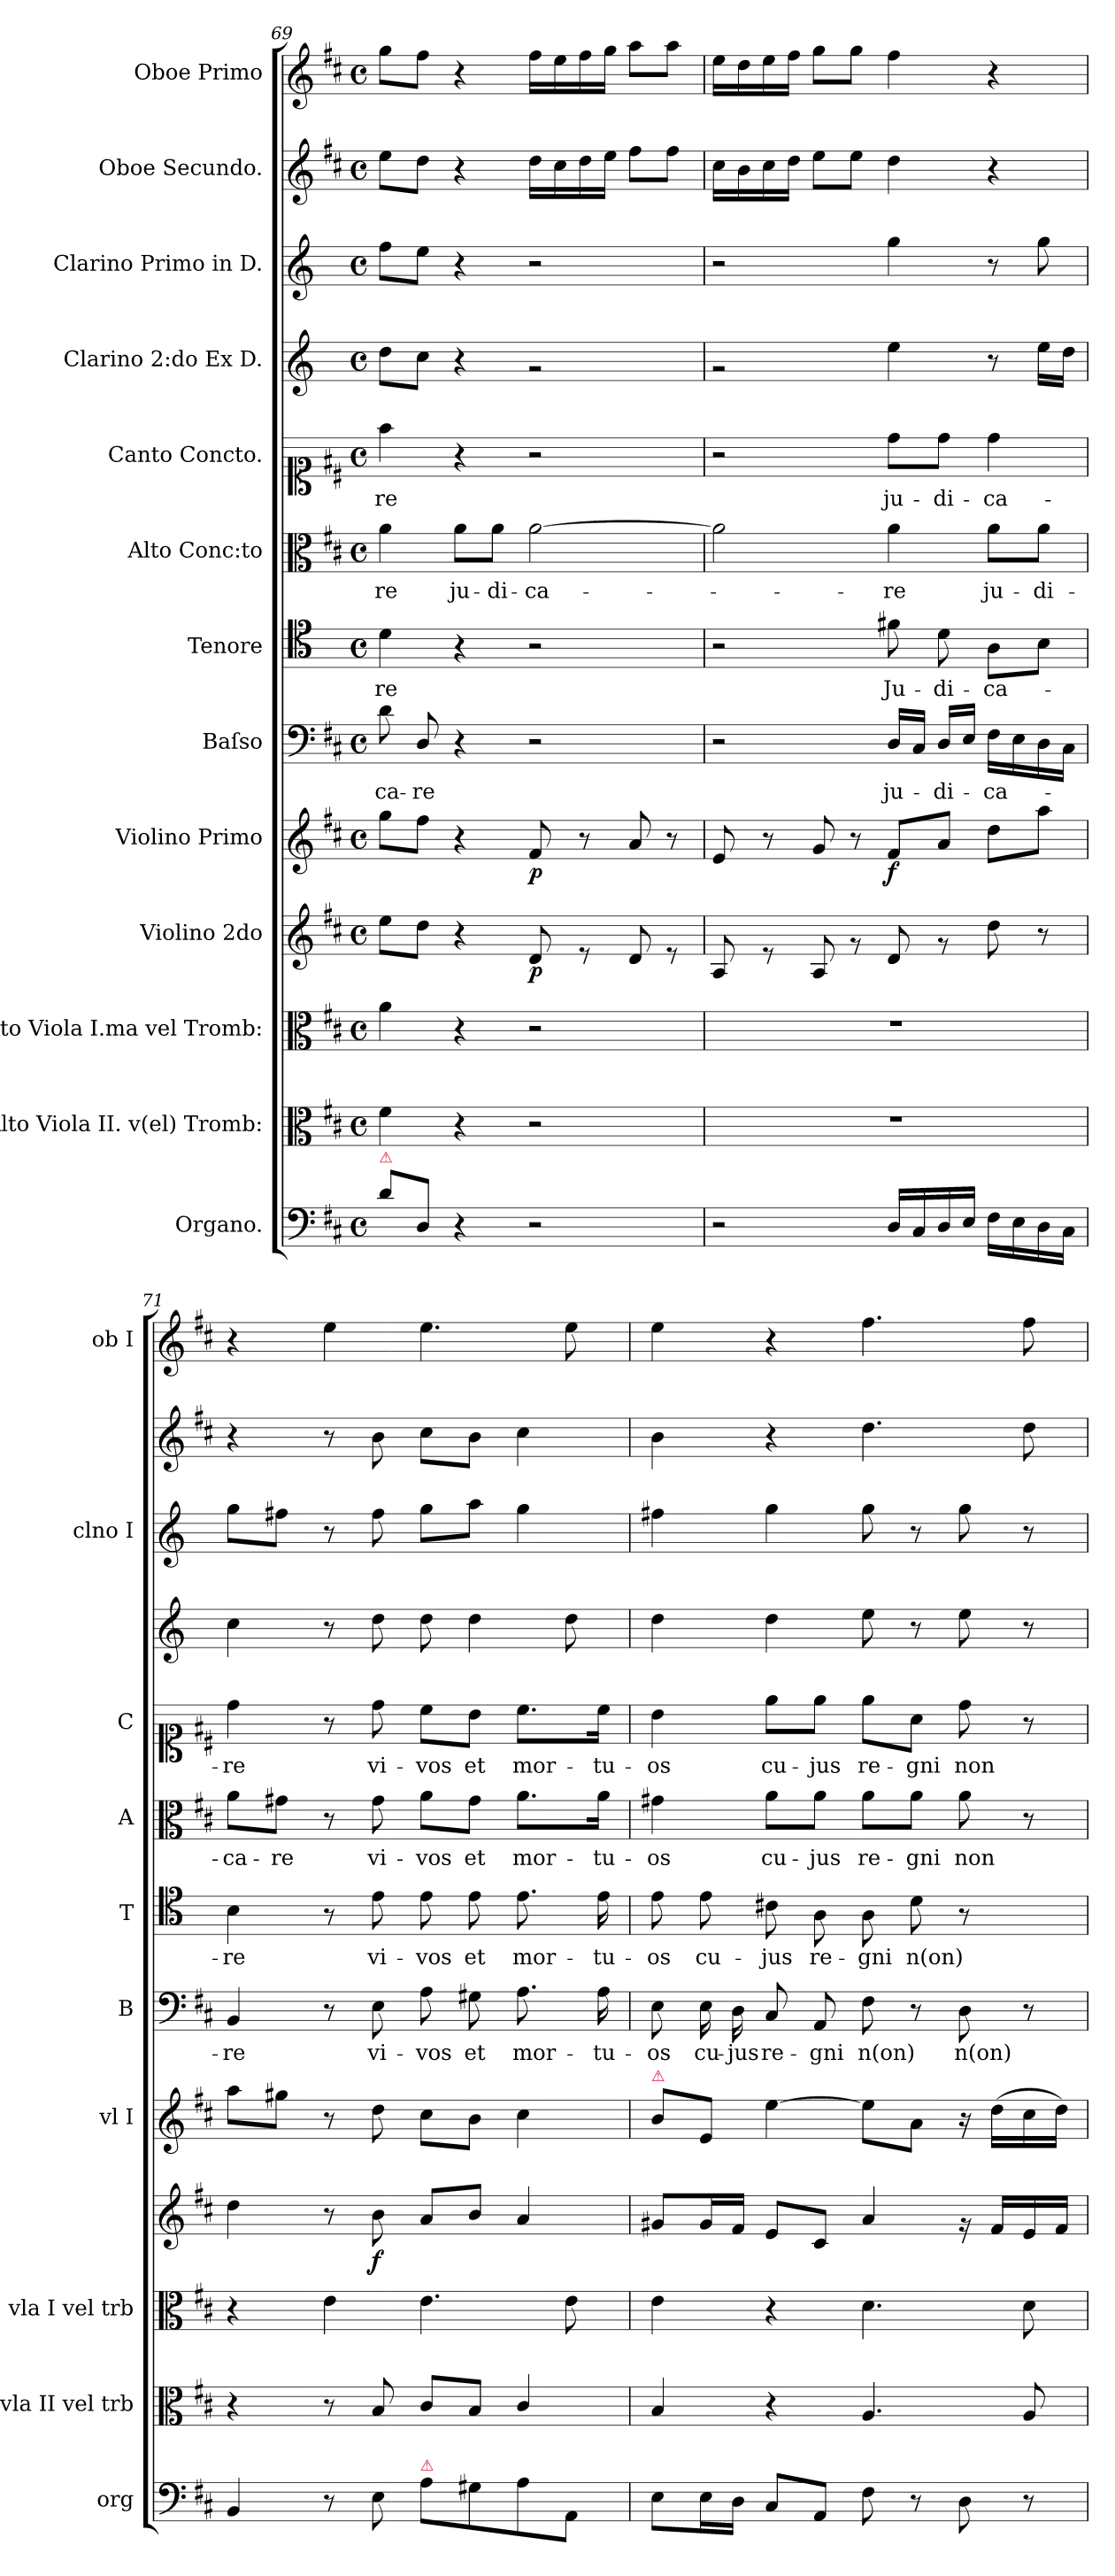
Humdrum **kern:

**kern	**kern	**kern	**kern	**dynam	**kern	**dynam	**kern	**text	**kern	**text	**kern	**text	**kern	**text	**kern	**kern	**kern	**kern
*part13	*part12	*part11	*part10	*part10	*part9	*part9	*part8	*part8	*part7	*part7	*part6	*part6	*part5	*part5	*part4	*part3	*part2	*part1
*staff13	*staff12	*staff11	*staff10	*staff10	*staff9	*staff9	*staff8	*staff8	*staff7	*staff7	*staff6	*staff6	*staff5	*staff5	*staff4	*staff3	*staff2	*staff1
*I"Organo.	*I"Alto Viola II. v(el) Tromb:	*I"Alto Viola I.ma vel Tromb:	*I"Violino 2do	*	*I"Violino Primo	*	*I"Baſso	*	*I"Tenore	*	*I"Alto Conc:to	*	*I"Canto Concto.	*	*I"Clarino 2:do Ex D.	*I"Clarino Primo in D.	*I"Oboe Secundo.	*I"Oboe Primo
*I'org	*I'vla II vel trb	*I'vla I vel trb	*	*	*I'vl I	*	*I'B	*	*I'T	*	*I'A	*	*I'C	*	*	*I'clno I	*	*I'ob I
*clefF4	*clefC3	*clefC3	*clefG2	*	*clefG2	*	*clefF4	*	*clefC4	*	*clefC3	*	*clefC1	*	*clefG2	*clefG2	*clefG2	*clefG2
*	*	*	*	*	*	*	*	*	*	*	*	*	*	*	*ITrd-1c-2	*ITrd-1c-2	*	*
*k[f#c#]	*k[f#c#]	*k[f#c#]	*k[f#c#]	*	*k[f#c#]	*	*k[f#c#]	*	*k[]	*	*k[f#c#]	*	*k[f#c#]	*	*k[f#c#]	*k[f#c#]	*k[f#c#]	*k[f#c#]
*M4/4	*M4/4	*M4/4	*M4/4	*	*M4/4	*	*M4/4	*	*M4/4	*	*M4/4	*	*M4/4	*	*M4/4	*M4/4	*M4/4	*M4/4
*met(c)	*met(c)	*met(c)	*met(c)	*	*met(c)	*	*met(c)	*	*met(c)	*	*met(c)	*	*met(c)	*	*met(c)	*met(c)	*met(c)	*met(c)
=69	=69	=69	=69	=69	=69	=69	=69	=69	=69	=69	=69	=69	=69	=69	=69	=69	=69	=69
!LO:TX:a:color=crimson:t=⚠	!	!	!	!	!	!	!	!	!	!	!	!	!	!	!	!	!	!
8d\L	4f#\	4a\	8ee\L	.	8gg\L	.	8d\	-ca-	4d\	-re	4a\	-re	4ff#\	-re	8ee\L	8gg\L	8ee\L	8gg\L
8D/J	.	.	8dd\J	.	8ff#\J	.	8D/	-re	.	.	.	.	.	.	8dd\J	8ff#\J	8dd\J	8ff#\J
4r	4r	4r	4r	.	4r	.	4r	.	4r	.	8a\L	ju-	4r	.	4r	4r	4r	4r
.	.	.	.	.	.	.	.	.	.	.	8a\J	-di-	.	.	.	.	.	.
!	!	!	!	!	!	!LO:DY:b	!	!	!	!	!	!	!	!	!	!	!	!
2r	2r	2r	8d/	p	8f#/	p	2r	.	2r	.	[2a\	-ca-	2r	.	2rg	2r	16dd\LL	16ff#\LL
.	.	.	.	.	.	.	.	.	.	.	.	.	.	.	.	.	16cc#\	16ee\
.	.	.	8re	.	8r	.	.	.	.	.	.	.	.	.	.	.	16dd\	16ff#\
.	.	.	.	.	.	.	.	.	.	.	.	.	.	.	.	.	16ee\JJ	16gg\JJ
.	.	.	8d/	.	8a/	.	.	.	.	.	.	.	.	.	.	.	8ff#\L	8aa\L
.	.	.	8re	.	8r	.	.	.	.	.	.	.	.	.	.	.	8ff#\J	8aa\J
=70	=70	=70	=70	=70	=70	=70	=70	=70	=70	=70	=70	=70	=70	=70	=70	=70	=70	=70
2r	1r	1r	8A/	.	8e/	.	2r	.	2r	.	2a\]	.	2r	.	2rg	2r	16cc#\LL	16ee\LL
.	.	.	.	.	.	.	.	.	.	.	.	.	.	.	.	.	16b\	16dd\
.	.	.	8re	.	8r	.	.	.	.	.	.	.	.	.	.	.	16cc#\	16ee\
.	.	.	.	.	.	.	.	.	.	.	.	.	.	.	.	.	16dd\JJ	16ff#\JJ
.	.	.	8A/	.	8g/	.	.	.	.	.	.	.	.	.	.	.	8ee\L	8gg\L
.	.	.	8rg	.	8r	.	.	.	.	.	.	.	.	.	.	.	8ee\J	8gg\J
!	!	!	!	!	!	!LO:DY:b	!	!	!	!	!	!	!	!	!	!	!	!
16D/LL	.	.	8d/	.	8f#/L	f	16D/LL	ju-	8f#\	Ju-	4a\	-re	8dd\L	ju-	4ff#\	4aa\	4dd\	4ff#\
16C#/	.	.	.	.	.	.	16C#/JJ	.	.	.	.	.	.	.	.	.	.	.
16D/	.	.	8rg	.	8a/J	.	16D/LL	-di-	8d\	-di-	.	.	8dd\J	-di-	.	.	.	.
16E/JJ	.	.	.	.	.	.	16E/JJ	.	.	.	.	.	.	.	.	.	.	.
16F#\LL	.	.	8dd\	.	8dd\L	.	16F#\LL	-ca-	8A\L	-ca-	8a\L	ju-	4dd\	-ca-	8r	8r	4r	4r
16E\	.	.	.	.	.	.	16E\	.	.	.	.	.	.	.	.	.	.	.
16D\	.	.	8r	.	8aa\J	.	16D\	.	8B\J	.	8a\J	-di-	.	.	16ff#\LL	8aa\	.	.
16C#\JJ	.	.	.	.	.	.	16C#\JJ	.	.	.	.	.	.	.	16ee\JJ	.	.	.
=71	=71	=71	=71	=71	=71	=71	=71	=71	=71	=71	=71	=71	=71	=71	=71	=71	=71	=71
4BB/	4r	4r	4dd\	.	8aa\L	.	4BB/	-re	4B\	-re	8a\L	-ca-	4dd\	-re	4dd\	8aa\L	4r	4r
.	.	.	.	.	8gg#X\J	.	.	.	.	.	8g#X\J	-re	.	.	.	8gg#X\J	.	.
8r	8r	4e\	8r	.	8r	.	8r	.	8r	.	8r	.	8r	.	8r	8r	8r	4ee\
8E\	8B/	.	8b\	f	8dd\	.	8E\	vi-	8e\	vi-	8g#\	vi-	8dd\	vi-	8ee\	8gg#\	8b\	.
!LO:TX:a:color=crimson:t=⚠	!	!	!	!	!	!	!	!	!	!	!	!	!	!	!	!	!	!
8A\L	8c#/L	4.e\	8a/L	.	8cc#\L	.	8A\	-vos	8e\	-vos	8a\L	-vos	8cc#\L	-vos	8ee\	8aa\L	8cc#\L	4.ee\
8G#X\	8B/J	.	8b/J	.	8b\J	.	8G#X\	et	8e\	et	8g#\J	et	8b\J	et	4ee\	8bb\J	8b\J	.
8A\	4c#/	.	4a/	.	4cc#\	.	8.A\	mor-	8.e\	mor-	8.a\L	mor-	8.cc#\L	mor-	.	4aa\	4cc#\	.
8AA/J	.	8e\	.	.	.	.	.	.	.	.	.	.	.	.	8ee\	.	.	8ee\
.	.	.	.	.	.	.	16A\	-tu-	16e\	-tu-	16a\Jk	-tu-	16cc#\Jk	-tu-	.	.	.	.
=72	=72	=72	=72	=72	=72	=72	=72	=72	=72	=72	=72	=72	=72	=72	=72	=72	=72	=72
!	!	!	!	!	!LO:TX:a:color=crimson:t=⚠	!	!	!	!	!	!	!	!	!	!	!	!	!
8E\L	4B/	4e\	8g#X/L	.	8b\L	.	8E\	-os	8e\	-os	4g#X\	-os	4b\	-os	4ee\	4gg#X\	4b\	4ee\
16E\L	.	.	16g#/L	.	8e/J	.	16E\	cu-	8e\	cu-	.	.	.	.	.	.	.	.
16D\JJ	.	.	16f#/JJ	.	.	.	16D\	-jus	.	.	.	.	.	.	.	.	.	.
8C#/L	4r	4r	8e/L	.	[4ee\	.	8C#/	re-	8c#\	-jus	8a\L	cu-	8ee\L	cu-	4ee\	4aa\	4r	4r
8AA/J	.	.	8c#/J	.	.	.	8AA/	-gni	8A\	re-	8a\J	-jus	8ee\J	-jus	.	.	.	.
8F#\	4.A/	4.d\	4a/	.	8ee\L]	.	8F#\	n(on)	8A\	-gni	8a\L	re-	8ee\L	re-	8ff#\	8aa\	4.dd\	4.ff#\
8r	.	.	.	.	8a\J	.	8r	.	8d\	n(on)	8a\J	-gni	8a\J	-gni	8r	8r	.	.
!	!	!	!	!	!	!	!	!	!LO:N:vis=8	!	!	!	!	!	!	!	!	!
8D\	.	.	16rg	.	16r	.	8D\	n(on)	4r	.	8a\	non	8dd\	non	8ff#\	8aa\	.	.
.	.	.	16f#/LL	.	(16dd\LL	.	.	.	.	.	.	.	.	.	.	.	.	.
8r	8A/	8d\	16e/	.	16cc#\	.	8r	.	.	.	8r	.	8r	.	8r	8r	8dd\	8ff#\
.	.	.	16f#/JJ	.	16dd\JJ)	.	.	.	.	.	.	.	.	.	.	.	.	.
=	=	=	=	=	=	=	=	=	=	=	=	=	=	=	=	=	=	=
*-	*-	*-	*-	*-	*-	*-	*-	*-	*-	*-	*-	*-	*-	*-	*-	*-	*-	*-
